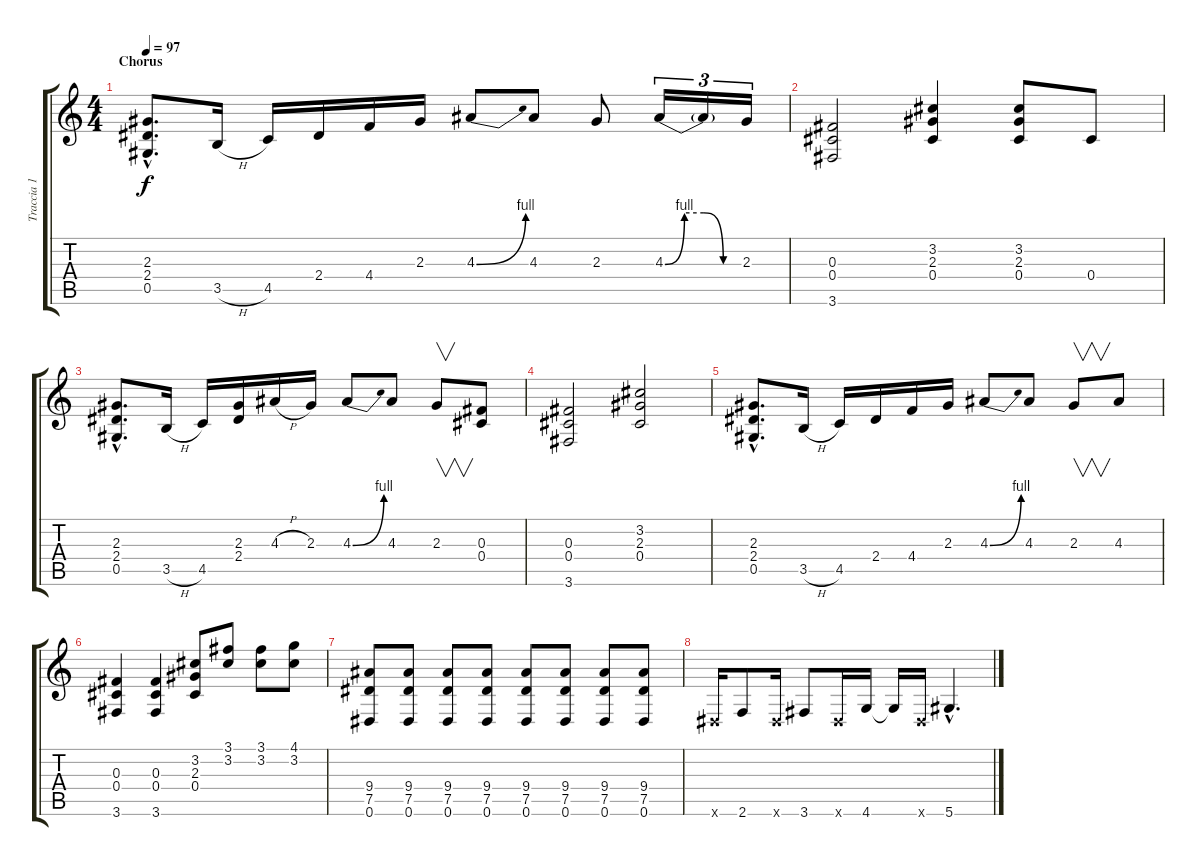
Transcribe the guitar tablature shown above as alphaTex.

\track ("Traccia 1" "Traccia 1") {instrument overdrivenguitar}
\staff {score tabs}
\tuning (Eb4 Bb3 Gb3 Db3 Ab2 Eb2) {hide}
\ts (4 4)
\section ("" "Chorus")
\tempo 97
\clef g2
\ks c
(2.3{hac} 2.4{hac} 0.5{hac}).8{d dy f} 3.5{h}.16 4.5.16 2.4.16 4.4.16 2.3.16 4.3{be (bend 0 0 60 4)}.8 4.3.8 2.3.8 4.3{be (custom 0 0 15 4 30 4 45 0 60 0)}.16{tu (3 2)} 4.3{t}.16{tu (3 2)} 2.3.16{tu (3 2)} |
(0.3 0.4 3.6).2 (3.2 2.3 0.4).4 (3.2 2.3 0.4).8 0.4.8 |
(2.3{hac} 2.4{hac} 0.5{hac}).8{d} 3.5{h}.16 4.5.16 (2.3 2.4).16 4.3{h}.16 2.3.16 4.3{be (bend 0 0 60 4)}.8 4.3.8 2.3.8{v} (0.3 0.4).8 |
(0.3 0.4 3.6).2 (3.2 2.3 0.4).2 |
(2.3{hac} 2.4{hac} 0.5{hac}).8{d} 3.5{h}.16 4.5.16 2.4.16 4.4.16 2.3.16 4.3{be (bend 0 0 60 4)}.8 4.3.8 2.3.8{v} 4.3.8 |
(0.3 0.4 3.6).4 (0.3 0.4 3.6).4 (3.2 2.3 0.4).8 (3.1 3.2).8 (3.1 3.2).8 (4.1 3.2).8 |
(9.4 7.5 0.6).8 (9.4 7.5 0.6).8 (9.4 7.5 0.6).8 (9.4 7.5 0.6).8 (9.4 7.5 0.6).8 (9.4 7.5 0.6).8 (9.4 7.5 0.6).8 (9.4 7.5 0.6).8 |
0.6{x}.16 2.6.8 0.6{x}.16 3.6.8 0.6{x}.16 4.6.16 4.6{t}.16 0.6{x}.16 5.6{hac}.4{d}
